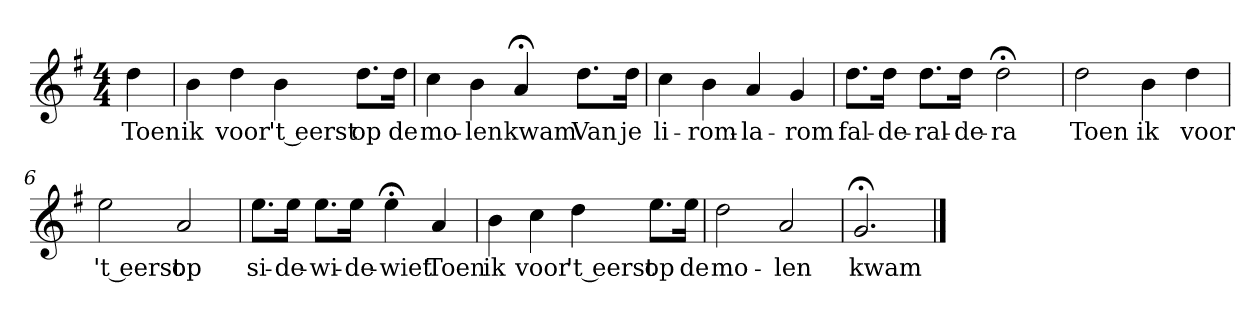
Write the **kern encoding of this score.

**kern	**text
*part1	*part1
*staff1	*staff1
*k[f#]	*
*G:	*
*M4/4	*
*MM120	*
=	=
4dd	Toen
=1	=1
4b	ik
4dd	voor
4b	't eerst
8.ddL	op
16ddJk	de
=2	=2
4cc	mo-
4b	-len
4a;<	kwam
8.ddL	Van
16ddJk	je
=3	=3
4cc	li-
4b	-rom-
4a	-la-
4g	-rom
=4	=4
8.ddL	fal-
16ddJk	-de-
8.ddL	-ral-
16ddJk	-de-
2dd;<	-ra
=5	=5
2dd	Toen
4b	ik
4dd	voor
=6	=6
2ee	't eerst
2a	op
=7	=7
8.eeL	si-
16eeJk	-de-
8.eeL	-wi-
16eeJk	-de-
4ee;<	-wiet
4a	Toen
=8	=8
4b	ik
4cc	voor
4dd	't eerst
8.eeL	op
16eeJk	de
=9	=9
2dd	mo-
2a	-len
=10	=10
2.g;<	kwam
==	==
*-	*-
